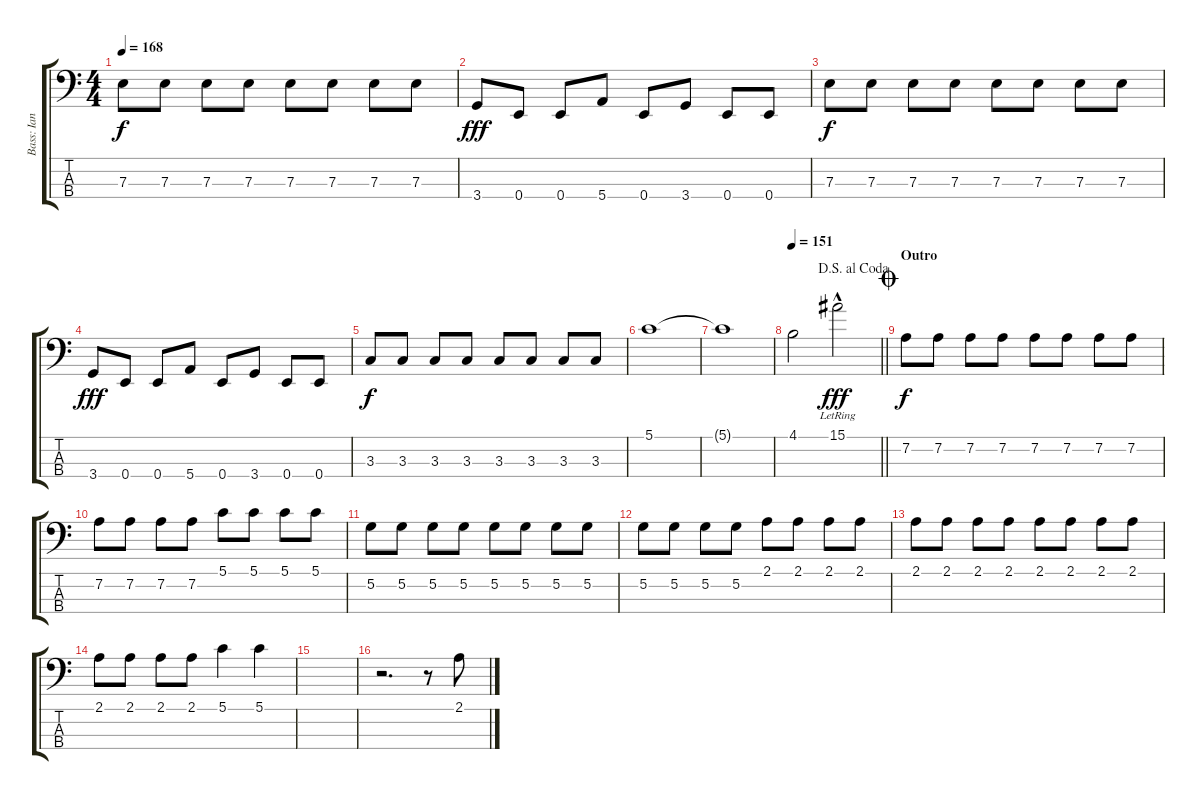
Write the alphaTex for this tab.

\track ("Bass: Ian" "Bass: Ian") {instrument electricbassfinger}
\staff {score tabs}
\tuning (G2 D2 A1 E1) {hide}
\ts (4 4)
\tempo 168
\clef f4
\ks c
7.3.8{dy f} 7.3.8 7.3.8 7.3.8 7.3.8 7.3.8 7.3.8 7.3.8 |
3.4.8{dy fff} 0.4.8 0.4.8 5.4.8 0.4.8 3.4.8 0.4.8 0.4.8 |
7.3.8{dy f} 7.3.8 7.3.8 7.3.8 7.3.8 7.3.8 7.3.8 7.3.8 |
3.4.8{dy fff} 0.4.8 0.4.8 5.4.8 0.4.8 3.4.8 0.4.8 0.4.8 |
3.3.8{dy f} 3.3.8 3.3.8 3.3.8 3.3.8 3.3.8 3.3.8 3.3.8 |
5.1.1 |
5.1{t}.1 |
\jump dalsegnoalcoda
\tempo 151
\barLineRight lightlight
4.1.2 15.1{hac lr}.2{dy fff instrument reversecymbal} |
\section ("" "Outro")
\jump coda
7.2.8{dy f} 7.2.8 7.2.8 7.2.8 7.2.8 7.2.8 7.2.8 7.2.8 |
7.2.8 7.2.8 7.2.8 7.2.8 5.1.8 5.1.8 5.1.8 5.1.8 |
5.2.8 5.2.8 5.2.8 5.2.8 5.2.8 5.2.8 5.2.8 5.2.8 |
5.2.8 5.2.8 5.2.8 5.2.8 2.1.8 2.1.8 2.1.8 2.1.8 |
2.1.8 2.1.8 2.1.8 2.1.8 2.1.8 2.1.8 2.1.8 2.1.8 |
2.1.8 2.1.8 2.1.8 2.1.8 5.1.4 5.1.4 |
|
r.2{d} r.8 2.1.8
